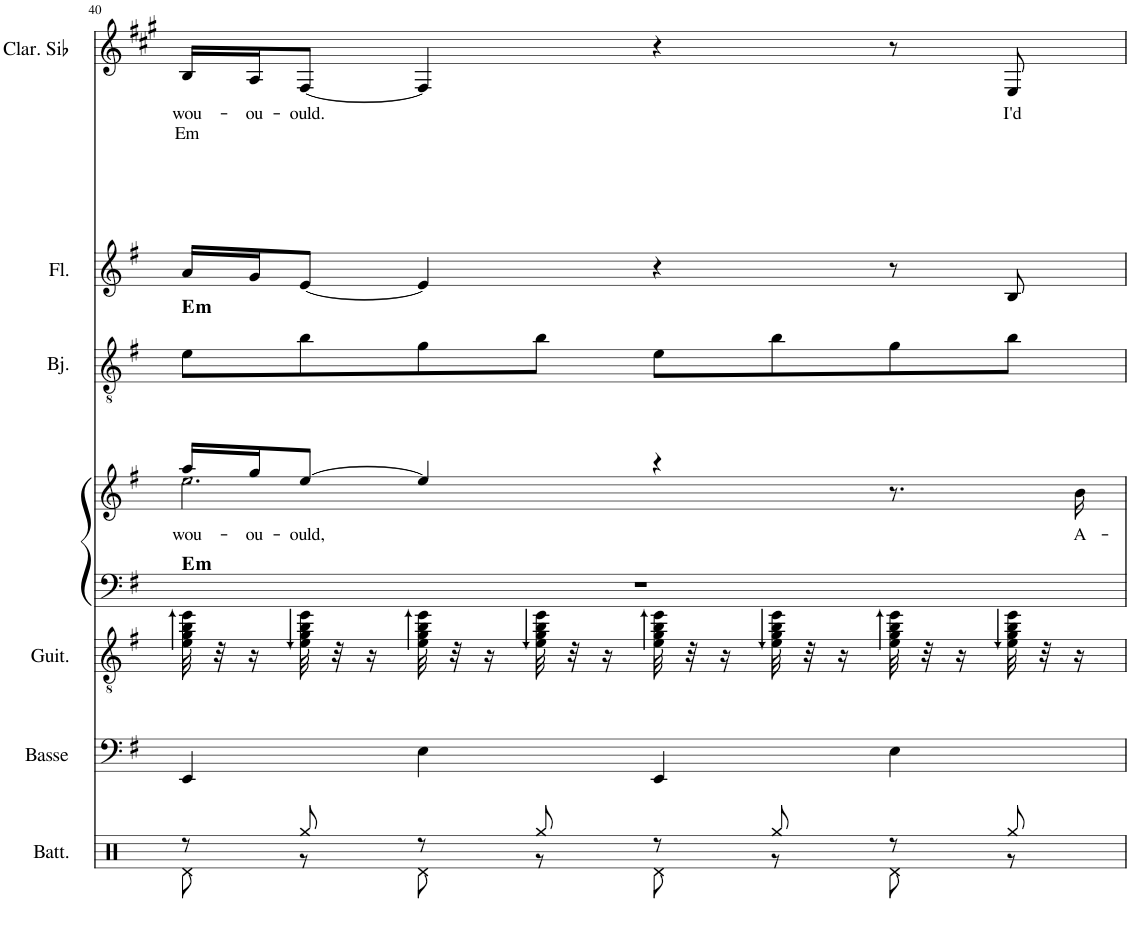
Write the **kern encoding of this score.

**kern	**kern	**kern	**kern	**kern	**text	**harte	**kern	**kern	**harte	**kern	**text	**text
*part7	*part6	*part5	*part4	*part4	*part4	*part4	*part3	*part2	*part2	*part1	*part1	*part1
*staff8	*staff7	*staff6	*staff5	*staff4	*staff4	*	*staff3	*staff2	*	*staff1	*staff1	*staff1
*I"Batterie	*I"Basse acoustique	*I"Guitare classique	*I"Piano-chant	*	*	*	*I"Banjo	*I"Flûte	*	*I"Clarinette en Sib	*	*
*I'Batt.	*I'Basse	*I'Guit.	*I'Pno	*	*	*	*I'Bj.	*I'Fl.	*	*I'Clar. Sib	*	*
!!LO:PB:g=z
*clefX	*clefF4	*clefGv2	*clefF4	*clefG2	*	*	*clefGv2	*clefG2	*	*clefG2	*	*
*	*Trd7c12	*	*	*	*	*	*	*	*	*Trd1c2	*	*
*k[f#]	*k[f#]	*k[f#]	*k[f#]	*k[f#]	*	*	*k[f#]	*k[f#]	*	*k[f#c#g#]	*	*
*M4/4	*M4/4	*M4/4	*M4/4	*M4/4	*	*	*M4/4	*M4/4	*	*M4/4	*	*
=40	=40	=40	=40	=40	=40	=40	=40	=40	=40	=40	=40	=40
*^	*	*	*	*^	*	*	*	*	*	*	*	*
!	!	!	!	!	!	!LO:N:head=diamond	!LO:LY:b	!LO:H:kt=m	!	!	!LO:H:kt=m	!	!LO:LY:b	!LO:LY:b
8r	8Rd\	4EE/	32e\ 32g\ 32b\ 32ee\	1r	16aa/LL	2.ee\	wou-	E:min	8e\L	16a/LL	E:min	16B/LL	wou-	Em
.	.	.	32r	.	.	.	.	.	.	.	.	.	.	.
!	!	!	!	!	!	!	!LO:LY:b	!	!	!	!	!	!LO:LY:b	!
.	.	.	16r	.	16gg/J	.	-ou-	.	.	16g/J	.	16A/J	-ou-	.
!	!	!	!	!	!	!	!LO:LY:b	!	!	!	!	!	!LO:LY:b	!
8Rgg/	8r	.	32e\ 32g\ 32b\ 32ee\	.	[8ee/J	.	-ould,	.	8b\	[8e/J	.	[8F#/J	-ould.	.
.	.	.	32r	.	.	.	.	.	.	.	.	.	.	.
.	.	.	16r	.	.	.	.	.	.	.	.	.	.	.
8r	8Rd\	4E\	32e\ 32g\ 32b\ 32ee\	.	4ee/]	.	.	.	8g\	4e/]	.	4F#/]	.	.
.	.	.	32r	.	.	.	.	.	.	.	.	.	.	.
.	.	.	16r	.	.	.	.	.	.	.	.	.	.	.
8Rgg/	8r	.	32e\ 32g\ 32b\ 32ee\	.	.	.	.	.	8b\J	.	.	.	.	.
.	.	.	32r	.	.	.	.	.	.	.	.	.	.	.
.	.	.	16r	.	.	.	.	.	.	.	.	.	.	.
8r	8Rd\	4EE/	32e\ 32g\ 32b\ 32ee\	.	4r	.	.	.	8e\L	4r	.	4r	.	.
.	.	.	32r	.	.	.	.	.	.	.	.	.	.	.
.	.	.	16r	.	.	.	.	.	.	.	.	.	.	.
8Rgg/	8r	.	32e\ 32g\ 32b\ 32ee\	.	.	.	.	.	8b\	.	.	.	.	.
.	.	.	32r	.	.	.	.	.	.	.	.	.	.	.
.	.	.	16r	.	.	.	.	.	.	.	.	.	.	.
8r	8Rd\	4E\	32e\ 32g\ 32b\ 32ee\	.	8.r	4ryy	.	.	8g\	8r	.	8r	.	.
.	.	.	32r	.	.	.	.	.	.	.	.	.	.	.
.	.	.	16r	.	.	.	.	.	.	.	.	.	.	.
!	!	!	!	!	!	!	!	!	!	!	!	!	!LO:LY:b	!
8Rgg/	8r	.	32e\ 32g\ 32b\ 32ee\	.	.	.	.	.	8b\J	8B/	.	8E/	I'd	.
.	.	.	32r	.	.	.	.	.	.	.	.	.	.	.
!	!	!	!	!	!	!	!LO:LY:b	!	!	!	!	!	!	!
.	.	.	16r	.	16b\	.	A-	.	.	.	.	.	.	.
*v	*v	*	*	*	*v	*v	*	*	*	*	*	*	*	*
=	=	=	=	=	=	=	=	=	=	=	=	=
*-	*-	*-	*-	*-	*-	*-	*-	*-	*-	*-	*-	*-
